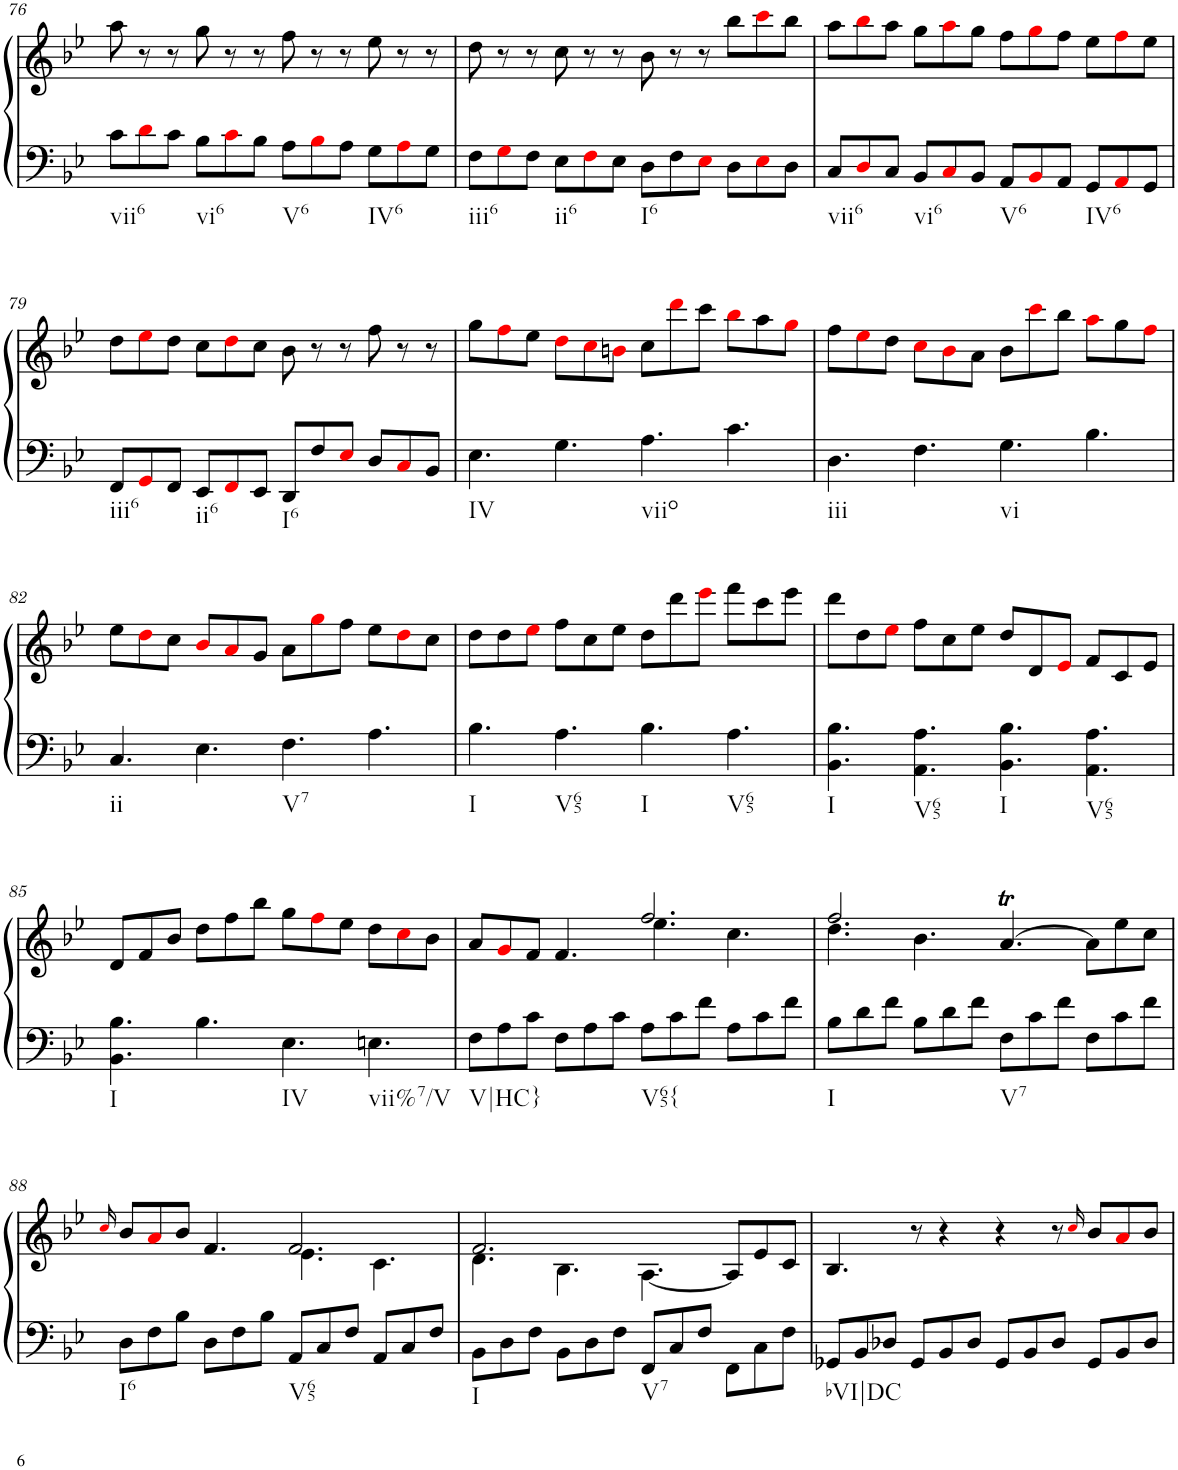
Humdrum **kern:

**kern	**kern
*part1	*part1
*staff2	*staff1
*I"Piano	*
*I'Pno.	*
!!LO:PB:g=z
*clefF4	*clefG2
*k[b-e-]	*k[b-e-]
*M12/8	*M12/8
=76	=76
!LO:TX:b:t=vii6	!
8c\L	8aa\
8di\	8r
8c\J	8r
!LO:TX:b:t=vi6	!
8B-\L	8gg\
8ci\	8r
8B-\J	8r
!LO:TX:b:t=V6	!
8A\L	8ff\
8B-i\	8r
8A\J	8r
!LO:TX:b:t=IV6	!
8G\L	8ee-\
8Ai\	8r
8G\J	8r
=77	=77
!LO:TX:b:t=iii6	!
8F\L	8dd\
8Gi\	8r
8F\J	8r
!LO:TX:b:t=ii6	!
8E-\L	8cc\
8Fi\	8r
8E-\J	8r
!LO:TX:b:t=I6	!
8D\L	8b-\
8F\	8r
8E-i\J	8r
8D\L	8bb-\L
8E-i\	8ccci\
8D\J	8bb-\J
=78	=78
!LO:TX:b:t=vii6	!
8C/L	8aa\L
8Di/	8bb-i\
8C/J	8aa\J
!LO:TX:b:t=vi6	!
8BB-/L	8gg\L
8Ci/	8aai\
8BB-/J	8gg\J
!LO:TX:b:t=V6	!
8AA/L	8ff\L
8BB-i/	8ggi\
8AA/J	8ff\J
!LO:TX:b:t=IV6	!
8GG/L	8ee-\L
8AAi/	8ffi\
8GG/J	8ee-\J
!!LO:LB:g=z
=79	=79
!LO:TX:b:t=iii6	!
8FF/L	8dd\L
8GGi/	8ee-i\
8FF/J	8dd\J
!LO:TX:b:t=ii6	!
8EE-/L	8cc\L
8FFi/	8ddi\
8EE-/J	8cc\J
!LO:TX:b:t=I6	!
8DD/L	8b-\
8F/	8r
8E-i/J	8r
8D/L	8ff\
8Ci/	8r
8BB-/J	8r
=80	=80
!LO:TX:b:t=IV	!
4.E-\	8gg\L
.	8ffi\
.	8ee-\J
4.G\	8ddi\L
.	8cci\
.	8bni\J
!LO:TX:b:t=viio	!
4.A\	8cc\L
.	8dddi\
.	8ccc\J
4.c\	8bb-i\L
.	8aa\
.	8ggi\J
=81	=81
!LO:TX:b:t=iii	!
4.D\	8ff\L
.	8ee-i\
.	8dd\J
4.F\	8cci\L
.	8b-i\
.	8a\J
!LO:TX:b:t=vi	!
4.G\	8b-\L
.	8ccci\
.	8bb-\J
4.B-\	8aai\L
.	8gg\
.	8ffi\J
!!LO:LB:g=z
=82	=82
!LO:TX:b:t=ii	!
4.C/	8ee-\L
.	8ddi\
.	8cc\J
4.E-\	8b-i/L
.	8ai/
.	8g/J
!LO:TX:b:t=V7	!
4.F\	8a\L
.	8ggi\
.	8ff\J
4.A\	8ee-\L
.	8ddi\
.	8cc\J
=83	=83
!LO:TX:b:t=I	!
4.B-\	8dd\L
.	8dd\
.	8ee-i\J
!LO:TX:b:t=V65	!
4.A\	8ff\L
.	8cc\
.	8ee-\J
!LO:TX:b:t=I	!
4.B-\	8dd\L
.	8ddd\
.	8eee-i\J
!LO:TX:b:t=V65	!
4.A\	8fff\L
.	8ccc\
.	8eee-\J
=84	=84
!LO:TX:b:t=I	!
4.BB-\ 4.B-\	8ddd\L
.	8dd\
.	8ee-i\J
!LO:TX:b:t=V65	!
4.AA\ 4.A\	8ff\L
.	8cc\
.	8ee-\J
!LO:TX:b:t=I	!
4.BB-\ 4.B-\	8dd/L
.	8d/
.	8e-i/J
!LO:TX:b:t=V65	!
4.AA\ 4.A\	8f/L
.	8c/
.	8e-/J
!!LO:LB:g=z
=85	=85
!LO:TX:b:t=I	!
4.BB-\ 4.B-\	8d/L
.	8f/
.	8b-/J
4.B-\	8dd\L
.	8ff\
.	8bb-\J
!LO:TX:b:t=IV	!
4.E-\	8gg\L
.	8ffi\
.	8ee-\J
!LO:TX:b:t=vii%7/V	!
4.En\	8dd\L
.	8cci\
.	8b-\J
=86	=86
*	*^
!LO:TX:b:t=V|HC}	!	!
8F\L	8a/L	2.ryy
8A\	8gi/	.
8c\J	8f/J	.
8F\L	4.f/	.
8A\	.	.
8c\J	.	.
!LO:TX:b:t=V65{	!	!
8A\L	4.ee-\	2.ff/
8c\	.	.
8f\J	.	.
8A\L	4.cc\	.
8c\	.	.
8f\J	.	.
=87	=87	=87
!LO:TX:b:t=I	!	!
8B-\L	4.dd\	2.ff/
8d\	.	.
8f\J	.	.
8B-\L	4.b-\	.
8d\	.	.
8f\J	.	.
!LO:TX:b:t=V7	!	!
8F\L	[>4.at/	2.ryy
8c\	.	.
8f\J	.	.
8F\L	8a\L]	.
8c\	8ee-\	.
8f\J	8cc\J	.
!!LO:LB:g=z	!!
=88	=88	=88
.	16qcci/	.
!LO:TX:b:t=I6	!	!
8D\L	8b-/L	2.ryy
8F\	8ai/	.
8B-\J	8b-/J	.
8D\L	4.f/	.
8F\	.	.
8B-\J	.	.
!LO:TX:b:t=V65	!	!
8AA/L	4.e-\	2.f/
8C/	.	.
8F/J	.	.
8AA/L	4.c\	.
8C/	.	.
8F/J	.	.
=89	=89	=89
!LO:TX:b:t=I	!	!
8BB-\L	4.d\	2.f/
8D\	.	.
8F\J	.	.
8BB-\L	4.B-\	.
8D\	.	.
8F\J	.	.
!LO:TX:b:t=V7	!	!
8FF/L	[<4.A\	2.ryy
8C/	.	.
8F/J	.	.
8FF\L	8A/L]	.
8C\	8e-/	.
8F\J	8c/J	.
*	*v	*v
=90	=90
!LO:TX:b:t=bVI|DC	!
8GG-X/L	4.B-/
8BB-/	.
8D-X/J	.
8GG-/L	8r
8BB-/	4r
8D-/J	.
8GG-/L	4r
8BB-/	.
8D-/J	8r
.	16qcci/
8GG-/L	8b-/L
8BB-/	8ai/
8D-/J	8b-/J
=	=
*-	*-
